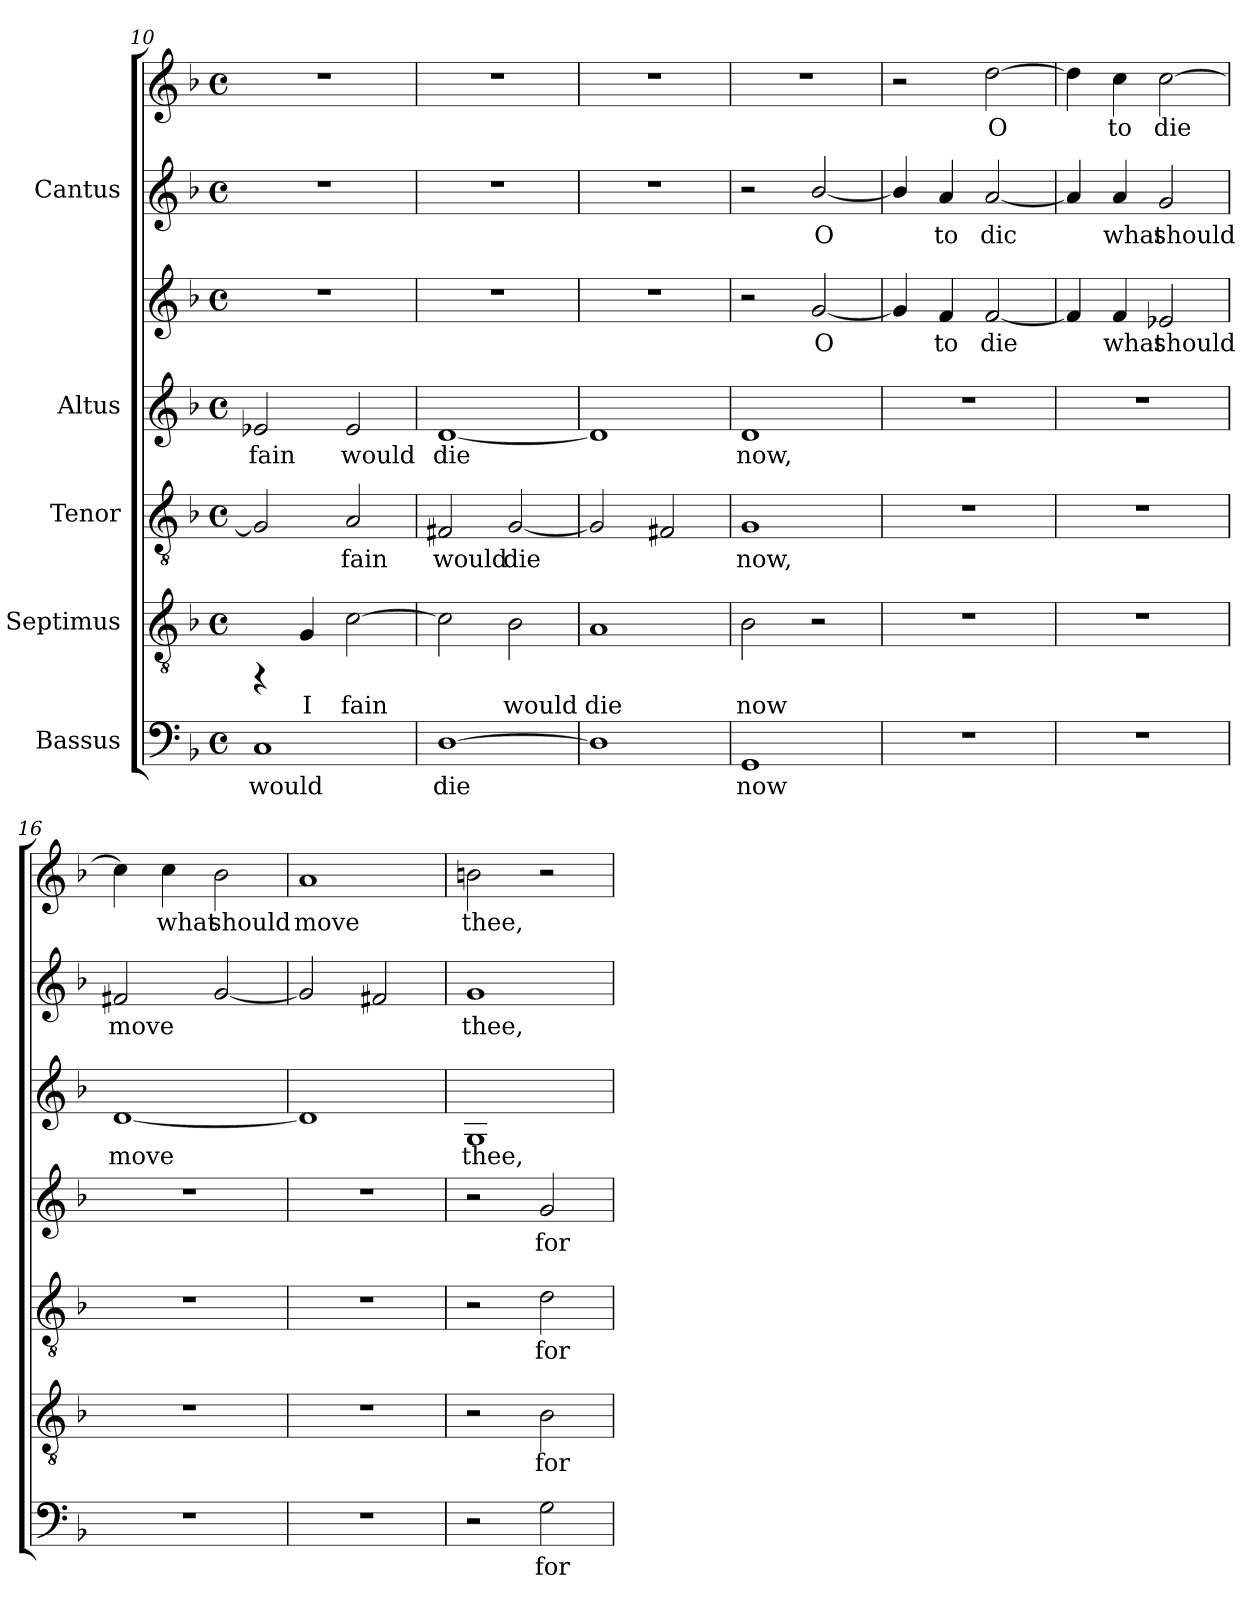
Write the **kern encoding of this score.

**kern	**text	**kern	**text	**kern	**text	**kern	**text	**kern	**text	**kern	**text	**kern	**text
*part5	*part5	*part4	*part4	*part3	*part3	*part2	*part2	*part2	*part2	*part1	*part1	*part1	*part1
*staff7	*staff7	*staff6	*staff6	*staff5	*staff5	*staff4	*staff4	*staff3	*staff3	*staff2	*staff2	*staff1	*staff1
*I"Bassus	*	*I"Septimus	*	*I"Tenor	*	*I"Altus	*	*	*	*I"Cantus	*	*	*
*clefF4	*	*clefGv2	*	*clefGv2	*	*clefG2	*	*clefG2	*	*clefG2	*	*clefG2	*
*k[b-]	*	*k[b-]	*	*k[b-]	*	*k[b-]	*	*k[b-]	*	*k[b-]	*	*k[b-]	*
*F:	*	*F:	*	*F:	*	*F:	*	*F:	*	*F:	*	*F:	*
*M4/4	*	*M4/4	*	*M4/4	*	*M4/4	*	*M4/4	*	*M4/4	*	*M4/4	*
*met(c)	*	*met(c)	*	*met(c)	*	*met(c)	*	*met(c)	*	*met(c)	*	*met(c)	*
=10	=10	=10	=10	=10	=10	=10	=10	=10	=10	=10	=10	=10	=10
!	!LO:LY:b:cj	!	!	!	!LO:LY:b:cj	!	!LO:LY:b:cj	!	!	!	!	!	!
1C	would	4rFF	.	2G/]	.	2e-X/	fain	1r	.	1r	.	1r	.
!	!	!	!LO:LY:b:cj	!	!	!	!	!	!	!	!	!	!
.	.	4G/	I	.	.	.	.	.	.	.	.	.	.
!	!	!	!LO:LY:b:cj	!	!LO:LY:b:cj	!	!LO:LY:b:cj	!	!	!	!	!	!
.	.	[>2c\	fain	2A/	fain	2e-/	would	.	.	.	.	.	.
=11	=11	=11	=11	=11	=11	=11	=11	=11	=11	=11	=11	=11	=11
!	!LO:LY:b:cj	!	!LO:LY:b:cj	!	!LO:LY:b:cj	!	!LO:LY:b:cj	!	!	!	!	!	!
[>1D	die	2c\]	.	2F#X/	would	[<1d	die	1r	.	1r	.	1r	.
!	!	!	!LO:LY:b:cj	!	!LO:LY:b:cj	!	!	!	!	!	!	!	!
.	.	2B-\	would	[<2G/	die	.	.	.	.	.	.	.	.
=12	=12	=12	=12	=12	=12	=12	=12	=12	=12	=12	=12	=12	=12
!	!	!	!LO:LY:b:cj	!	!	!	!	!	!	!	!	!	!
1D]	.	1A	die	2G/]	.	1d]	.	1r	.	1r	.	1r	.
.	.	.	.	2F#X/	.	.	.	.	.	.	.	.	.
!!LO:PB:g=z
=13	=13	=13	=13	=13	=13	=13	=13	=13	=13	=13	=13	=13	=13
!	!LO:LY:b:cj	!	!LO:LY:b:cj	!	!LO:LY:b:cj	!	!LO:LY:b:cj	!	!	!	!	!	!
1GG	now	2B-\	now	1G	now,	1d	now,	2r	.	2r	.	1r	.
!	!	!	!	!	!	!	!	!	!LO:LY:b:cj	!	!LO:LY:b:cj	!	!
.	.	2r	.	.	.	.	.	[<2g/	O	[<2b-/	O	.	.
=14	=14	=14	=14	=14	=14	=14	=14	=14	=14	=14	=14	=14	=14
!	!	!	!	!	!	!	!	!	!LO:LY:b:cj	!	!LO:LY:b:cj	!	!
1r	.	1r	.	1r	.	1r	.	4g/]	.	4b-/]	.	2r	.
!	!	!	!	!	!	!	!	!	!LO:LY:b:cj	!	!LO:LY:b:cj	!	!
.	.	.	.	.	.	.	.	4f/	to	4a/	to	.	.
!	!	!	!	!	!	!	!	!	!LO:LY:b:cj	!	!LO:LY:b:cj	!	!LO:LY:b
.	.	.	.	.	.	.	.	[<2f/	die	[<2a/	dic	[>2dd\	O
=15	=15	=15	=15	=15	=15	=15	=15	=15	=15	=15	=15	=15	=15
!	!	!	!	!	!	!	!	!	!LO:LY:b:cj	!	!LO:LY:b:cj	!	!LO:LY:b
1r	.	1r	.	1r	.	1r	.	4f/]	.	4a/]	.	4dd\]	.
!	!	!	!	!	!	!	!	!	!LO:LY:b:cj	!	!LO:LY:b:cj	!	!LO:LY:b
.	.	.	.	.	.	.	.	4f/	what	4a/	what	4cc\	to
!	!	!	!	!	!	!	!	!	!LO:LY:b:cj	!	!LO:LY:b:cj	!	!LO:LY:b
.	.	.	.	.	.	.	.	2e-X/	should	2g/	should	[>2cc\	die
=16	=16	=16	=16	=16	=16	=16	=16	=16	=16	=16	=16	=16	=16
!	!	!	!	!	!	!	!	!	!LO:LY:b:cj	!	!LO:LY:b:cj	!	!LO:LY:b
1r	.	1r	.	1r	.	1r	.	[<1d	move	2f#X/	move	4cc\]	.
!	!	!	!	!	!	!	!	!	!	!	!	!	!LO:LY:b
.	.	.	.	.	.	.	.	.	.	.	.	4cc\	what
!	!	!	!	!	!	!	!	!	!	!	!LO:LY:b:cj	!	!LO:LY:b
.	.	.	.	.	.	.	.	.	.	[<2g/	.	2b-\	should
=17	=17	=17	=17	=17	=17	=17	=17	=17	=17	=17	=17	=17	=17
!	!	!	!	!	!	!	!	!	!	!	!	!	!LO:LY:b
1r	.	1r	.	1r	.	1r	.	1d]	.	2g/]	.	1a	move
.	.	.	.	.	.	.	.	.	.	2f#X/	.	.	.
=18	=18	=18	=18	=18	=18	=18	=18	=18	=18	=18	=18	=18	=18
!	!	!	!	!	!	!	!	!	!LO:LY:b:cj	!	!LO:LY:b:cj	!	!LO:LY:b
2r	.	2r	.	2r	.	2r	.	1G	thee,	1g	thee,	2bn\	thee,
!	!LO:LY:b:cj	!	!LO:LY:b:cj	!	!LO:LY:b:cj	!	!LO:LY:b:cj	!	!	!	!	!	!
2G\	for	2B-\	for	2d\	for	2g/	for	.	.	.	.	2r	.
=	=	=	=	=	=	=	=	=	=	=	=	=	=
*-	*-	*-	*-	*-	*-	*-	*-	*-	*-	*-	*-	*-	*-
